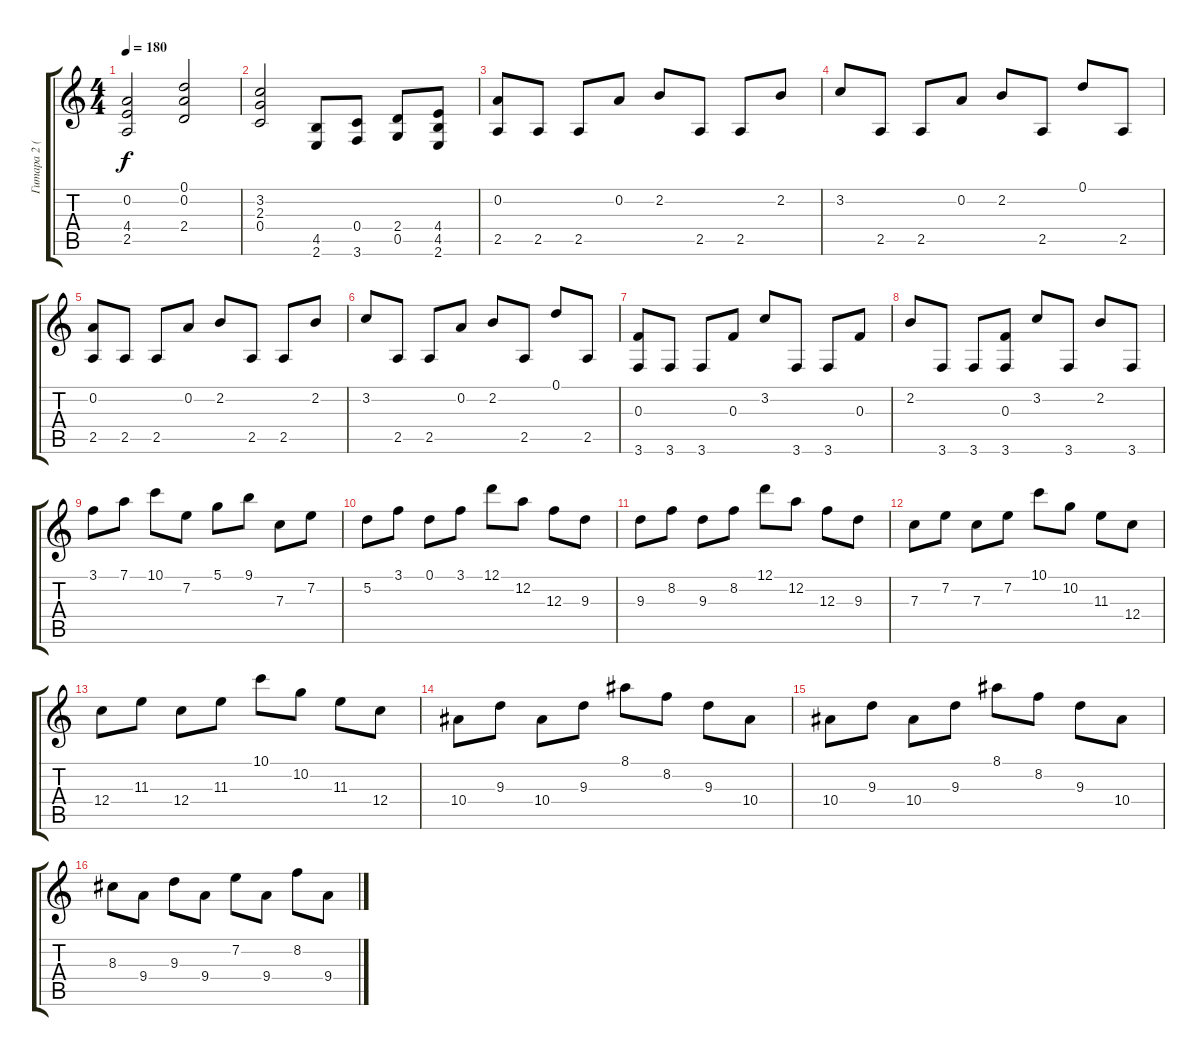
\track ("Гитара 2 (2)" "Гитара 2 (") {instrument distortionguitar}
\staff {score tabs}
\tuning (D4 A3 F3 C3 G2 D2) {hide}
\ts (4 4)
\tempo 180
\clef g2
\ks c
(0.2 4.4 2.5).2{dy f} (0.1 0.2 2.4).2 |
(3.2 2.3 0.4).2 (4.5 2.6).8 (0.4 3.6).8 (2.4 0.5).8 (4.4 4.5 2.6).8 |
(0.2 2.5).8 2.5.8 2.5.8 0.2.8 2.2.8 2.5.8 2.5.8 2.2.8 |
3.2.8 2.5.8 2.5.8 0.2.8 2.2.8 2.5.8 0.1.8 2.5.8 |
(0.2 2.5).8 2.5.8 2.5.8 0.2.8 2.2.8 2.5.8 2.5.8 2.2.8 |
3.2.8 2.5.8 2.5.8 0.2.8 2.2.8 2.5.8 0.1.8 2.5.8 |
(0.3 3.6).8 3.6.8 3.6.8 0.3.8 3.2.8 3.6.8 3.6.8 0.3.8 |
2.2.8 3.6.8 3.6.8 (0.3 3.6).8 3.2.8 3.6.8 2.2.8 3.6.8 |
3.1.8 7.1.8 10.1.8 7.2.8 5.1.8 9.1.8 7.3.8 7.2.8 |
5.2.8 3.1.8 0.1.8 3.1.8 12.1.8 12.2.8 12.3.8 9.3.8 |
9.3.8 8.2.8 9.3.8 8.2.8 12.1.8 12.2.8 12.3.8 9.3.8 |
7.3.8 7.2.8 7.3.8 7.2.8 10.1.8 10.2.8 11.3.8 12.4.8 |
12.4.8 11.3.8 12.4.8 11.3.8 10.1.8 10.2.8 11.3.8 12.4.8 |
10.4.8 9.3.8 10.4.8 9.3.8 8.1.8 8.2.8 9.3.8 10.4.8 |
10.4.8 9.3.8 10.4.8 9.3.8 8.1.8 8.2.8 9.3.8 10.4.8 |
8.3.8 9.4.8 9.3.8 9.4.8 7.2.8 9.4.8 8.2.8 9.4.8
